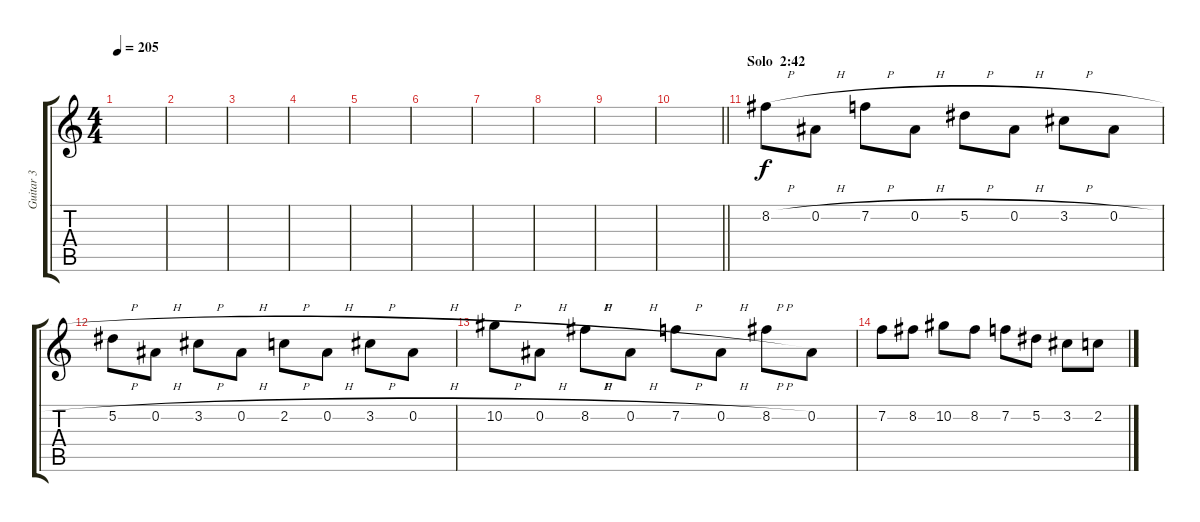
\track ("Guitar 3" "Guitar 3") {instrument distortionguitar}
\staff {score tabs}
\tuning (Eb4 Bb3 Gb3 Db3 Ab2 Db2) {hide}
\ts (4 4)
\tempo 205
\clef g2
\ks c
|
|
|
|
|
|
|
|
|
\barLineRight lightlight
|
\section ("" "Solo  2:42")
8.2{h}.8{volume 16 balance 1} 0.2{h}.8 7.2{h}.8 0.2{h}.8 5.2{h}.8 0.2{h}.8 3.2{h}.8 0.2{h}.8 |
5.2{h}.8 0.2{h}.8 3.2{h}.8 0.2{h}.8 2.2{h}.8 0.2{h}.8 3.2{h}.8 0.2{h}.8 |
10.2{h}.8 0.2{h}.8 8.2{h}.8 0.2{h}.8 7.2{h}.8 0.2{h}.8 8.2{h}.8 0.2.8 |
7.2.8 8.2.8 10.2.8 8.2.8 7.2.8 5.2.8 3.2.8 2.2.8
